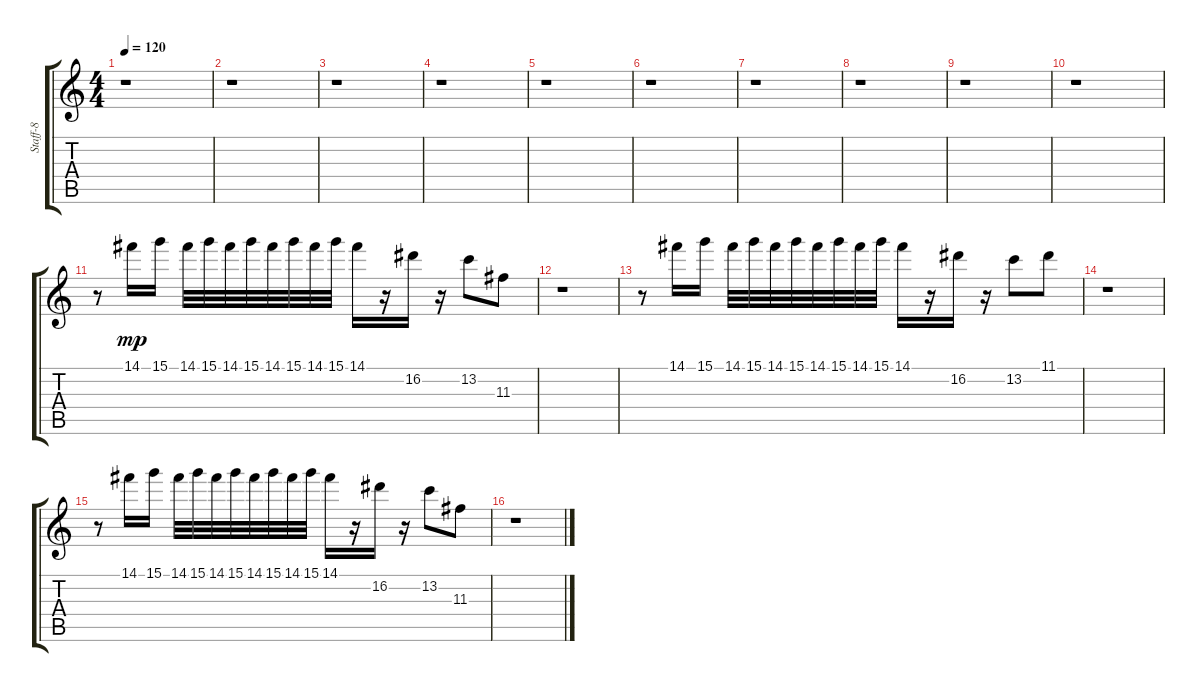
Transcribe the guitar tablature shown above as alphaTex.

\track ("Staff-8" "Staff-8") {instrument banjo}
\staff {score tabs}
\tuning (E4 B3 G3 D3 A2 E2) {hide}
\displaytranspose 12
\ts (4 4)
\tempo 120
\clef g2
\ks c
r.1{dy p} |
r.1 |
r.1 |
r.1 |
r.1 |
r.1 |
r.1 |
r.1 |
r.1 |
r.1 |
r.8 14.1.16{dy mp volume 16} 15.1.16 14.1.32 15.1.32 14.1.32 15.1.32 14.1.32 15.1.32 14.1.32 15.1.32 14.1.16 r.16 16.2.16 r.16 13.2.8 11.3.8 |
r.1 |
r.8 14.1.16 15.1.16 14.1.32 15.1.32 14.1.32 15.1.32 14.1.32 15.1.32 14.1.32 15.1.32 14.1.16 r.16 16.2.16 r.16 13.2.8 11.1.8 |
r.1 |
r.8 14.1.16 15.1.16 14.1.32 15.1.32 14.1.32 15.1.32 14.1.32 15.1.32 14.1.32 15.1.32 14.1.16 r.16 16.2.16 r.16 13.2.8 11.3.8 |
r.1
